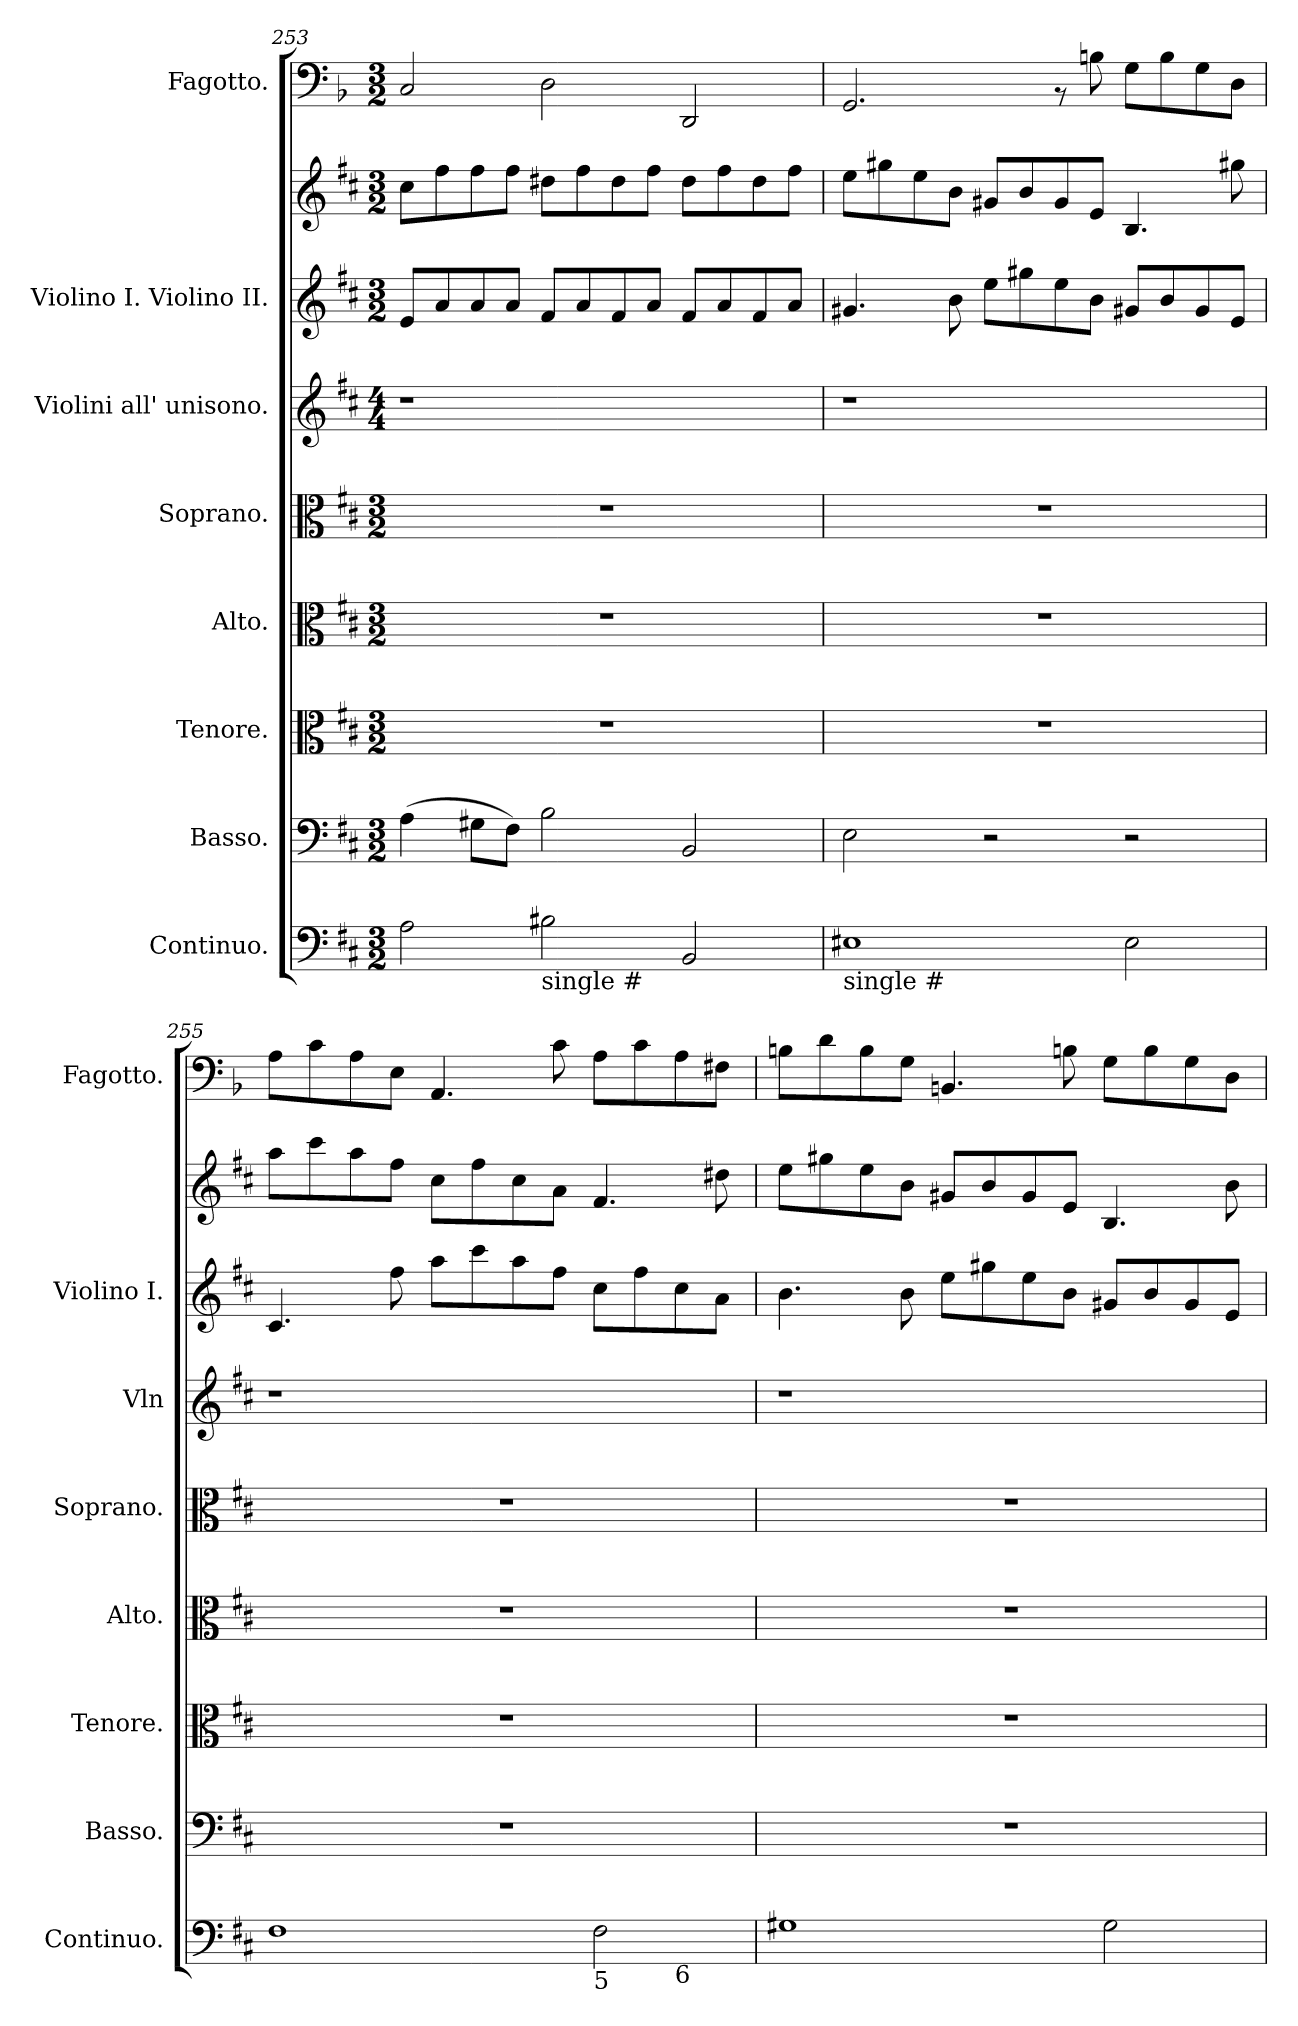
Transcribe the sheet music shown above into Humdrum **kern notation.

**kern	**kern	**kern	**kern	**kern	**kern	**kern	**kern	**kern
*part8	*part7	*part6	*part5	*part4	*part3	*part2	*part2	*part1
*staff9	*staff8	*staff7	*staff6	*staff5	*staff4	*staff3	*staff2	*staff1
*I"Continuo.	*I"Basso.	*I"Tenore.	*I"Alto.	*I"Soprano.	*I"Violini all' unisono.	*I"Violino I. Violino II.	*	*I"Fagotto.
*I'Continuo.	*I'Basso.	*I'Tenore.	*I'Alto.	*I'Soprano.	*I'Vln	*I'Violino I.	*	*I'Fagotto.
*clefF4	*clefF4	*clefC3	*clefC3	*clefC3	*clefG2	*clefG2	*clefG2	*clefF4
*	*	*	*	*	*	*	*	*ITrd2c3
*k[f#c#]	*k[f#c#]	*k[f#c#]	*k[f#c#]	*k[f#c#]	*k[f#c#]	*k[f#c#]	*k[f#c#]	*k[f#c#]
*D:	*D:	*D:	*D:	*D:	*D:	*D:	*D:	*D:
*M3/2	*M3/2	*M3/2	*M3/2	*M3/2	*M4/4	*M3/2	*M3/2	*M3/2
=253	=253	=253	=253	=253	=253	=253	=253	=253
2A\	(>4A\	1.r	1.r	1.r	1r	8e/L	8cc#\L	2AA/
.	.	.	.	.	.	8a/	8ff#\	.
.	8G#X\L	.	.	.	.	8a/	8ff#\	.
.	8F#\J)	.	.	.	.	8a/J	8ff#\J	.
!LO:TX:b:t=single #	!	!	!	!	!	!	!	!
2B#\	2B\	.	.	.	.	8f#/L	8dd#X\L	2BB\
.	.	.	.	.	.	8a/	8ff#\	.
.	.	.	.	.	.	8f#/	8dd#\	.
.	.	.	.	.	.	8a/J	8ff#\J	.
2BB/	2BB/	.	.	.	2ryy	8f#/L	8dd#\L	2BBB/
.	.	.	.	.	.	8a/	8ff#\	.
.	.	.	.	.	.	8f#/	8dd#\	.
.	.	.	.	.	.	8a/J	8ff#\J	.
=254!	=254!	=254!	=254!	=254!	=254!	=254!	=254!	=254!
!LO:TX:b:t=single #	!	!	!	!	!	!	!	!
1E#	2E\	1.r	1.r	1.r	1r	4.g#X/	8ee\L	2.EE/
.	.	.	.	.	.	.	8gg#X\	.
.	.	.	.	.	.	.	8ee\	.
.	.	.	.	.	.	8b\	8b\J	.
.	2r	.	.	.	.	8ee\L	8g#X/L	.
.	.	.	.	.	.	8gg#X\	8b/	.
.	.	.	.	.	.	8ee\	8g#/	8rAA
.	.	.	.	.	.	8b\J	8e/J	8G#X\
2E#\	2r	.	.	.	2ryy	8g#X/L	4.B/	8E\L
.	.	.	.	.	.	8b/	.	8G#\
.	.	.	.	.	.	8g#/	.	8E\
.	.	.	.	.	.	8e/J	8gg#X\	8BB\J
!!LO:PB:g=z
=255!	=255!	=255!	=255!	=255!	=255!	=255!	=255!	=255!
*^	*	*	*	*	*	*	*	*
1F#	1ryy	1.r	1.r	1.r	1.r	1r	4.c#/	8aa\L	8F#\L
.	.	.	.	.	.	.	.	8ccc#\	8A\
.	.	.	.	.	.	.	.	8aa\	8F#\
.	.	.	.	.	.	.	8ff#\	8ff#\J	8C#\J
.	.	.	.	.	.	.	8aa\L	8cc#\L	4.FF#/
.	.	.	.	.	.	.	8ccc#\	8ff#\	.
.	.	.	.	.	.	.	8aa\	8cc#\	.
.	.	.	.	.	.	.	8ff#\J	8a\J	8A\
!LO:TX:b:t=5	!	!	!	!	!	!	!	!	!
2F#\	4ryy	.	.	.	.	2ryy	8cc#\L	4.f#/	8F#\L
.	.	.	.	.	.	.	8ff#\	.	8A\
!	!LO:TX:b:t=6	!	!	!	!	!	!	!	!
.	4ryy	.	.	.	.	.	8cc#\	.	8F#\
.	.	.	.	.	.	.	8a\J	8dd#X\	8D#X\J
*v	*v	*	*	*	*	*	*	*	*
=256!	=256!	=256!	=256!	=256!	=256!	=256!	=256!	=256!
1G#X	1.r	1.r	1.r	1.r	1r	4.b\	8ee\L	8G#X\L
.	.	.	.	.	.	.	8gg#X\	8B\
.	.	.	.	.	.	.	8ee\	8G#\
.	.	.	.	.	.	8b\	8b\J	8E\J
.	.	.	.	.	.	8ee\L	8g#X/L	4.GG#X/
.	.	.	.	.	.	8gg#X\	8b/	.
.	.	.	.	.	.	8ee\	8g#/	.
.	.	.	.	.	.	8b\J	8e/J	8G#X\
2G#\	.	.	.	.	2ryy	8g#X/L	4.B/	8E\L
.	.	.	.	.	.	8b/	.	8G#\
.	.	.	.	.	.	8g#/	.	8E\
.	.	.	.	.	.	8e/J	8b\	8BB\J
=!	=!	=!	=!	=!	=!	=!	=!	=!
*-	*-	*-	*-	*-	*-	*-	*-	*-
